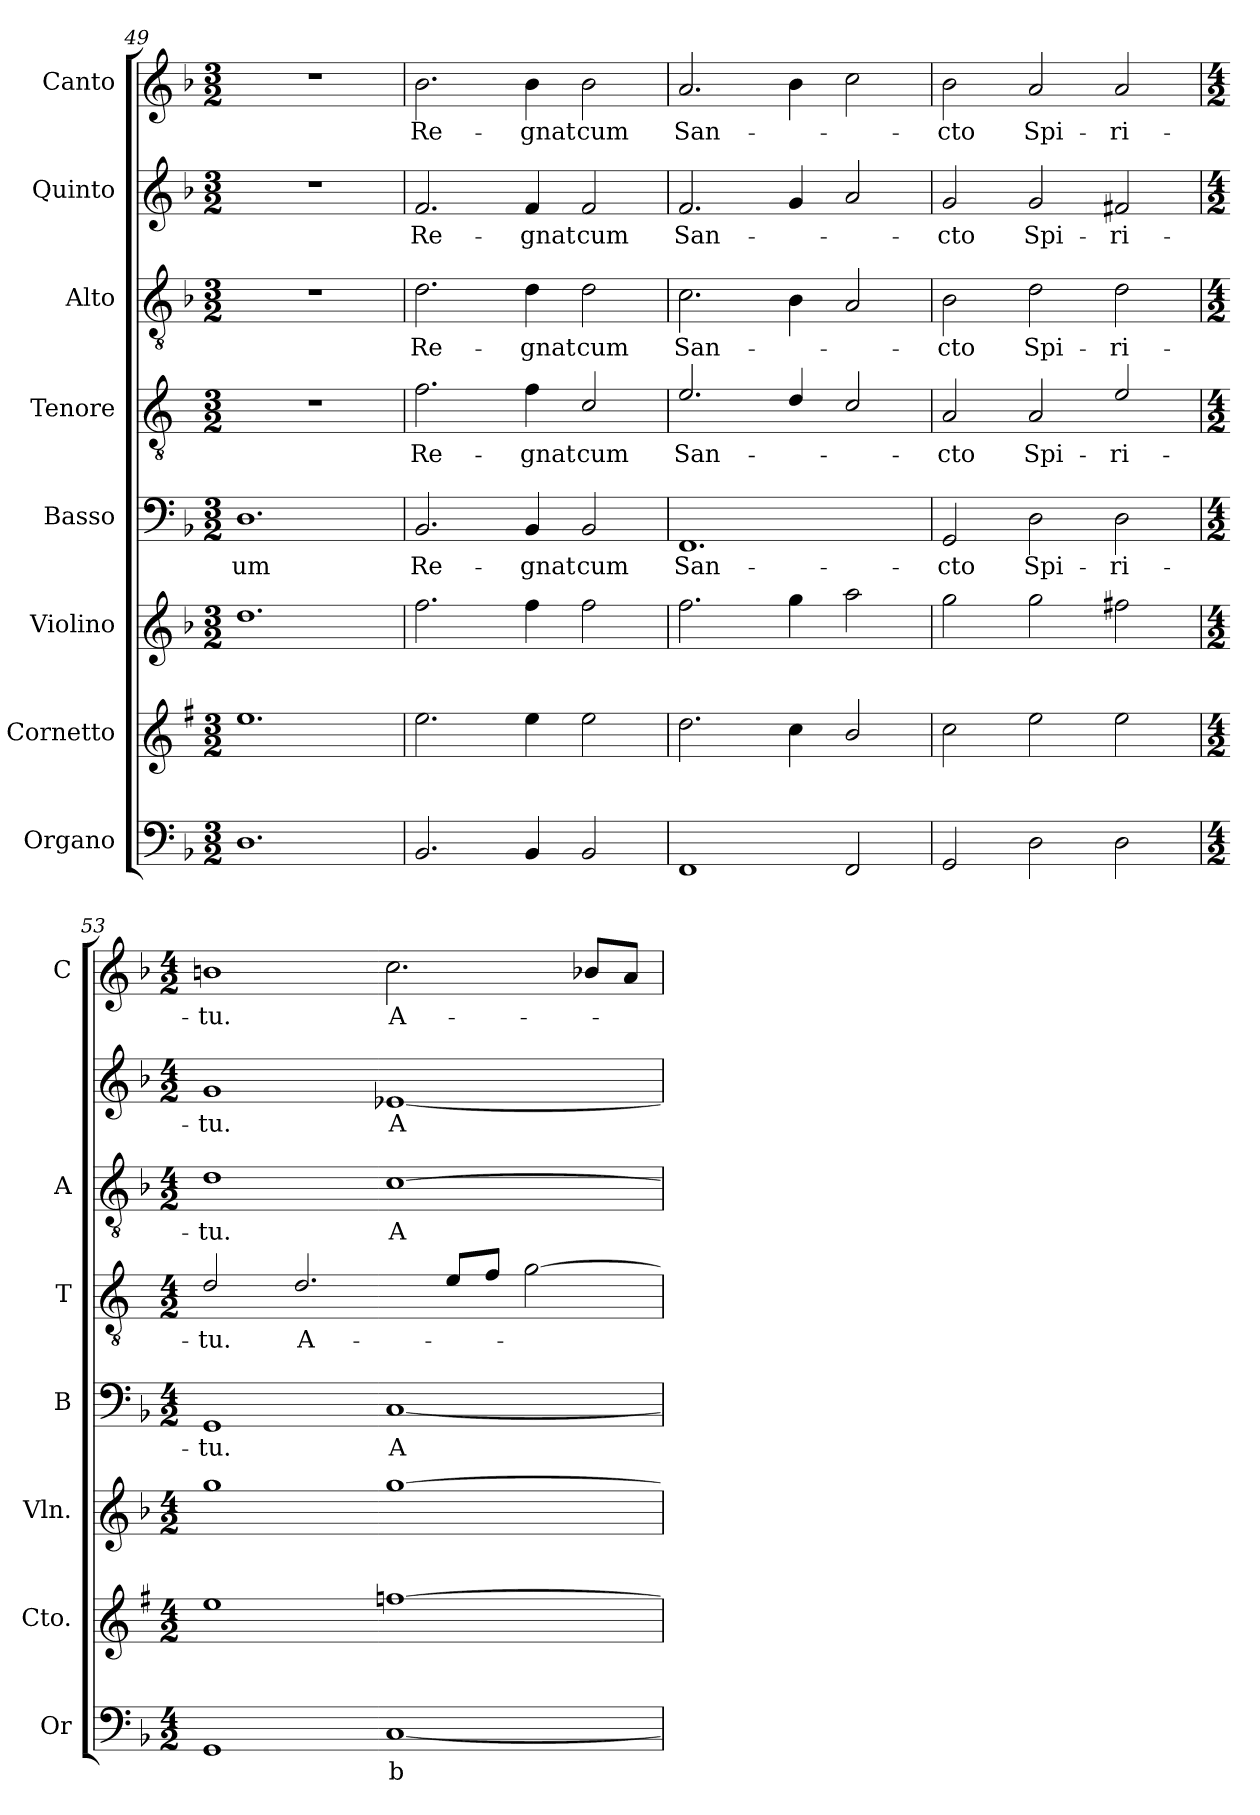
**kern	**text	**kern	**kern	**kern	**text	**kern	**text	**kern	**text	**kern	**text	**kern	**text
*part8	*part8	*part7	*part6	*part5	*part5	*part4	*part4	*part3	*part3	*part2	*part2	*part1	*part1
*staff8	*staff8	*staff7	*staff6	*staff5	*staff5	*staff4	*staff4	*staff3	*staff3	*staff2	*staff2	*staff1	*staff1
*I"Organo	*	*I"Cornetto	*I"Violino	*I"Basso	*	*I"Tenore	*	*I"Alto	*	*I"Quinto	*	*I"Canto	*
*I'Or	*	*I'Cto.	*I'Vln.	*I'B	*	*I'T	*	*I'A	*	*	*	*I'C	*
*clefF4	*	*clefG2	*clefG2	*clefF4	*	*clefGv2	*	*clefGv2	*	*clefG2	*	*clefG2	*
*	*	*ITrd1c2	*	*	*	*ITrd4c7	*	*	*	*	*	*	*
*k[b-]	*	*k[b-]	*k[b-]	*k[b-]	*	*k[b-]	*	*k[b-]	*	*k[b-]	*	*k[b-]	*
*F:	*	*F:	*F:	*F:	*	*F:	*	*F:	*	*F:	*	*F:	*
*M3/2	*	*M3/2	*M3/2	*M3/2	*	*M3/2	*	*M3/2	*	*M3/2	*	*M3/2	*
=49	=49	=49	=49	=49	=49	=49	=49	=49	=49	=49	=49	=49	=49
!	!	!	!	!	!LO:LY:b	!	!	!	!	!	!	!	!
1.D	.	1.dd	1.dd	1.D	-um	1.r	.	1.r	.	1.r	.	1.r	.
=50	=50	=50	=50	=50	=50	=50	=50	=50	=50	=50	=50	=50	=50
!	!	!	!	!	!LO:LY:b	!	!LO:LY:b	!	!LO:LY:b	!	!LO:LY:b	!	!LO:LY:b
2.BB-/	.	2.dd\	2.ff\	2.BB-/	Re-	2.B-\	Re-	2.d\	Re-	2.f/	Re-	2.b-\	Re-
!	!	!	!	!	!LO:LY:b	!	!LO:LY:b	!	!LO:LY:b	!	!LO:LY:b	!	!LO:LY:b
4BB-/	.	4dd\	4ff\	4BB-/	-gnat	4B-\	-gnat	4d\	-gnat	4f/	-gnat	4b-\	-gnat
!	!	!	!	!	!LO:LY:b	!	!LO:LY:b	!	!LO:LY:b	!	!LO:LY:b	!	!LO:LY:b
2BB-/	.	2dd\	2ff\	2BB-/	cum	2F/	cum	2d\	cum	2f/	cum	2b-\	cum
=51	=51	=51	=51	=51	=51	=51	=51	=51	=51	=51	=51	=51	=51
!	!	!	!	!	!LO:LY:b	!	!LO:LY:b	!	!LO:LY:b	!	!LO:LY:b	!	!LO:LY:b
1FF	.	2.cc\	2.ff\	1.FF	San-	2.A/	San-	2.c\	San-	2.f/	San-	2.a/	San-
.	.	4b-\	4gg\	.	.	4G/	.	4B-\	.	4g/	.	4b-\	.
2FF/	.	2a/	2aa\	.	.	2F/	.	2A/	.	2a/	.	2cc\	.
=52	=52	=52	=52	=52	=52	=52	=52	=52	=52	=52	=52	=52	=52
!	!	!	!	!	!LO:LY:b	!	!LO:LY:b	!	!LO:LY:b	!	!LO:LY:b	!	!LO:LY:b
2GG/	.	2b-\	2gg\	2GG/	-cto	2D/	-cto	2B-\	-cto	2g/	-cto	2b-\	-cto
!	!	!	!	!	!LO:LY:b	!	!LO:LY:b	!	!LO:LY:b	!	!LO:LY:b	!	!LO:LY:b
2D\	.	2dd\	2gg\	2D\	Spi-	2D/	Spi-	2d\	Spi-	2g/	Spi-	2a/	Spi-
!	!	!	!	!	!LO:LY:b	!	!LO:LY:b	!	!LO:LY:b	!	!LO:LY:b	!	!LO:LY:b
2D\	.	2dd\	2ff#X\	2D\	-ri-	2A/	-ri-	2d\	-ri-	2f#X/	-ri-	2a/	-ri-
!!LO:LB:g=z
=53	=53	=53	=53	=53	=53	=53	=53	=53	=53	=53	=53	=53	=53
*M4/2	*	*M4/2	*M4/2	*M4/2	*	*M4/2	*	*M4/2	*	*M4/2	*	*M4/2	*
!	!	!	!	!	!LO:LY:b	!	!LO:LY:b	!	!LO:LY:b	!	!LO:LY:b	!	!LO:LY:b
1GG	.	1dd	1gg	1GG	-tu.	2G/	-tu.	1d	-tu.	1g	-tu.	1bn	-tu.
!	!	!	!	!	!	!	!LO:LY:b	!	!	!	!	!	!
.	.	.	.	.	.	2.G/	A-	.	.	.	.	.	.
!	!LO:LY:b	!	!	!	!LO:LY:b	!	!	!	!LO:LY:b	!	!LO:LY:b	!	!LO:LY:b
[1C	b	[1ee-X	[1gg	[1C	A-	.	.	[1c	A-	[1e-X	A-	2.cc\	A-
.	.	.	.	.	.	8A/L	.	.	.	.	.	.	.
.	.	.	.	.	.	8B-/J	.	.	.	.	.	.	.
.	.	.	.	.	.	[2c\	.	.	.	.	.	.	.
.	.	.	.	.	.	.	.	.	.	.	.	8b-X/L	.
.	.	.	.	.	.	.	.	.	.	.	.	8a/J	.
=	=	=	=	=	=	=	=	=	=	=	=	=	=
*-	*-	*-	*-	*-	*-	*-	*-	*-	*-	*-	*-	*-	*-
